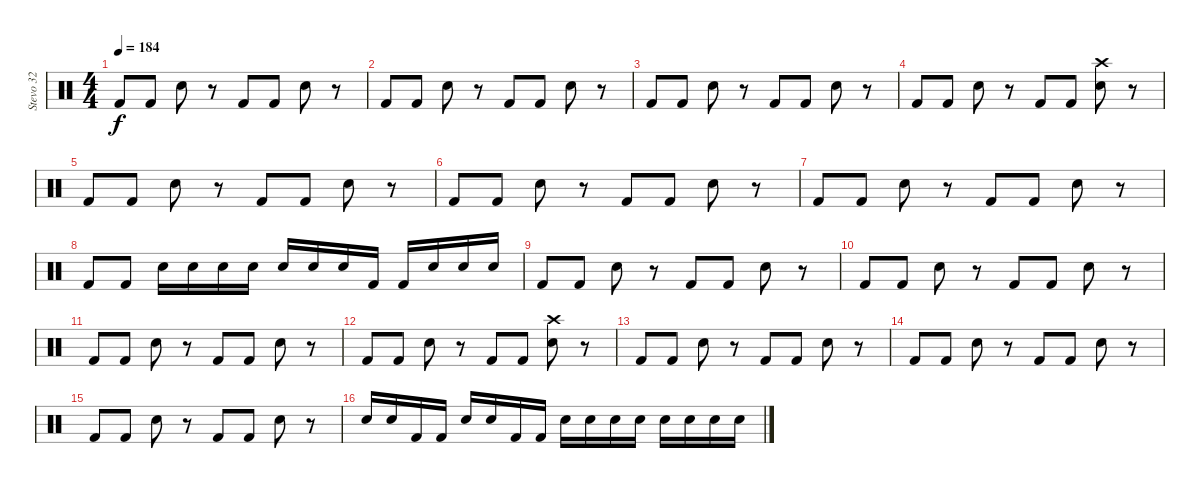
\track ("Stevo 32" "Stevo 32") {instrument percussion}
\staff {score}
\articulation defaults
\ts (4 4)
\tempo 184
\clef neutral
\ks c "Kick (hit) 2".8{dy f} "Kick (hit) 2".8 "Snare (hit) 2".8
r.8 "Kick (hit) 2".8 "Kick (hit) 2".8 "Snare (hit) 2".8 r.8 |
"Kick (hit) 2".8 "Kick (hit) 2".8 "Snare (hit) 2".8 r.8 "Kick (hit) 2".8 "Kick (hit) 2".8 "Snare (hit) 2".8 r.8 |
"Kick (hit) 2".8 "Kick (hit) 2".8 "Snare (hit) 2".8 r.8 "Kick (hit) 2".8 "Kick (hit) 2".8 "Snare (hit) 2".8 r.8 |
"Kick (hit) 2".8 "Kick (hit) 2".8 "Snare (hit) 2".8 r.8 "Kick (hit) 2".8 "Kick (hit) 2".8 ("Crash high (hit)" "Snare (hit) 2").8 r.8 |
"Kick (hit) 2".8 "Kick (hit) 2".8 "Snare (hit) 2".8 r.8 "Kick (hit) 2".8 "Kick (hit) 2".8 "Snare (hit) 2".8 r.8 |
"Kick (hit) 2".8 "Kick (hit) 2".8 "Snare (hit) 2".8 r.8 "Kick (hit) 2".8 "Kick (hit) 2".8 "Snare (hit) 2".8 r.8 |
"Kick (hit) 2".8 "Kick (hit) 2".8 "Snare (hit) 2".8 r.8 "Kick (hit) 2".8 "Kick (hit) 2".8 "Snare (hit) 2".8 r.8 |
"Kick (hit) 2".8 "Kick (hit) 2".8 "Snare (hit) 2".16 "Snare (hit) 2".16 "Snare (hit) 2".16 "Snare (hit) 2".16 "Snare (hit) 2".16 "Snare (hit) 2".16 "Snare (hit) 2".16 "Kick (hit) 2".16 "Kick (hit) 2".16 "Snare (hit) 2".16 "Snare (hit) 2".16 "Snare (hit) 2".16 |
"Kick (hit) 2".8 "Kick (hit) 2".8 "Snare (hit) 2".8 r.8 "Kick (hit) 2".8 "Kick (hit) 2".8 "Snare (hit) 2".8 r.8 |
"Kick (hit) 2".8 "Kick (hit) 2".8 "Snare (hit) 2".8 r.8 "Kick (hit) 2".8 "Kick (hit) 2".8 "Snare (hit) 2".8 r.8 |
"Kick (hit) 2".8 "Kick (hit) 2".8 "Snare (hit) 2".8 r.8 "Kick (hit) 2".8 "Kick (hit) 2".8 "Snare (hit) 2".8 r.8 |
"Kick (hit) 2".8 "Kick (hit) 2".8 "Snare (hit) 2".8 r.8 "Kick (hit) 2".8 "Kick (hit) 2".8 ("Crash high (hit)" "Snare (hit) 2").8 r.8 |
"Kick (hit) 2".8 "Kick (hit) 2".8 "Snare (hit) 2".8 r.8 "Kick (hit) 2".8 "Kick (hit) 2".8 "Snare (hit) 2".8 r.8 |
"Kick (hit) 2".8 "Kick (hit) 2".8 "Snare (hit) 2".8 r.8 "Kick (hit) 2".8 "Kick (hit) 2".8 "Snare (hit) 2".8 r.8 |
"Kick (hit) 2".8 "Kick (hit) 2".8 "Snare (hit) 2".8 r.8 "Kick (hit) 2".8 "Kick (hit) 2".8 "Snare (hit) 2".8 r.8 |
"Snare (hit) 2".16 "Snare (hit) 2".16 "Kick (hit) 2".16 "Kick (hit) 2".16 "Snare (hit) 2".16 "Snare (hit) 2".16 "Kick (hit) 2".16 "Kick (hit) 2".16 "Snare (hit) 2".16 "Snare (hit) 2".16 "Snare (hit) 2".16 "Snare (hit) 2".16 "Snare (hit) 2".16 "Snare (hit) 2".16 "Snare (hit) 2".16 "Snare (hit) 2".16
